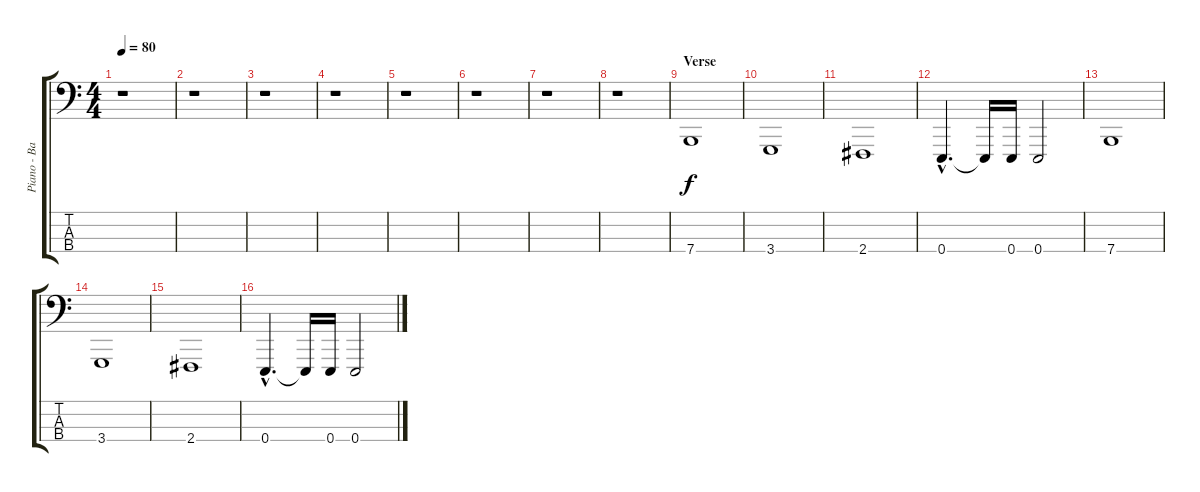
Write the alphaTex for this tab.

\track ("Piano - Bass" "Piano - Ba") {instrument acousticgrandpiano}
\staff {score tabs}
\tuning (G2 D2 A1 E1) {hide}
\ts (4 4)
\tempo 80
\clef f4
\ks c
r.1{dy f} |
r.1 |
r.1 |
r.1 |
r.1 |
r.1 |
r.1 |
r.1 |
\section ("" "Verse")
7.4.1 |
3.4.1 |
2.4.1 |
0.4{hac}.4{d} 0.4{t}.16 0.4.16 0.4.2 |
7.4.1 |
3.4.1 |
2.4.1 |
0.4{hac}.4{d} 0.4{t}.16 0.4.16 0.4.2
